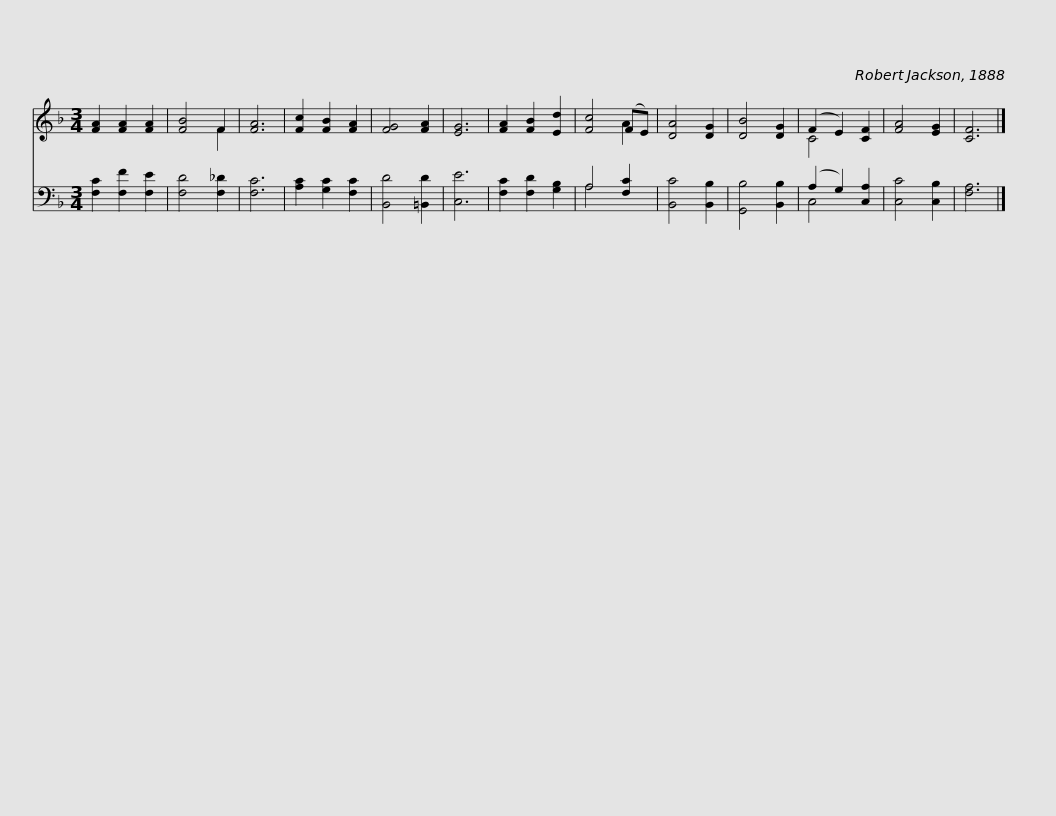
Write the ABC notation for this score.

X:1
%%score ( 1 2 ) ( 3 4 )
L:1/8
M:3/4
I:linebreak $
K:F
V:1 treble
V:2 treble
V:3 bass
V:4 bass
V:1
 [FA]2 [FA]2 [FA]2 | [FB]4 F2 | [FA]6 | [Fc]2 [FB]2 [FA]2 | [FG]4 [FA]2 | %5
 [EG]6 | [FA]2 [FB]2 [Ed]2 | [Fc]4 (FE) | [DA]4 [DG]2 | [DB]4 [DG]2 |$ %10
 (F2 E2) [CF]2 | [FA]4 [EG]2 | [CF]6 |] %13
V:2
 x6 | x4 F2 | x6 | x6 | x6 | %5
 x6 | x6 | x4 A2 | x6 | x6 |$ %10
 C4 x2 | x6 | x6 |] %13
V:3
 [F,C]2 [F,F]2 [F,E]2 | [F,D]4 [F,_D]2 | [F,C]6 | [A,C]2 [G,C]2 [F,C]2 | [B,,D]4 [=B,,D]2 | %5
 [C,E]6 | [F,C]2 [F,D]2 [G,B,]2 | A,4 [F,C]2 | [B,,C]4 [B,,B,]2 | [G,,B,]4 [B,,B,]2 |$ %10
 (A,2 G,2) [C,A,]2 | [C,C]4 [C,B,]2 | [F,A,]6 |] %13
V:4
 x6 | x6 | x6 | x6 | x6 | %5
 x6 | x6 | A,4 x2 | x6 | x6 |$ %10
 C,4 x2 | x6 | x6 |] %13
